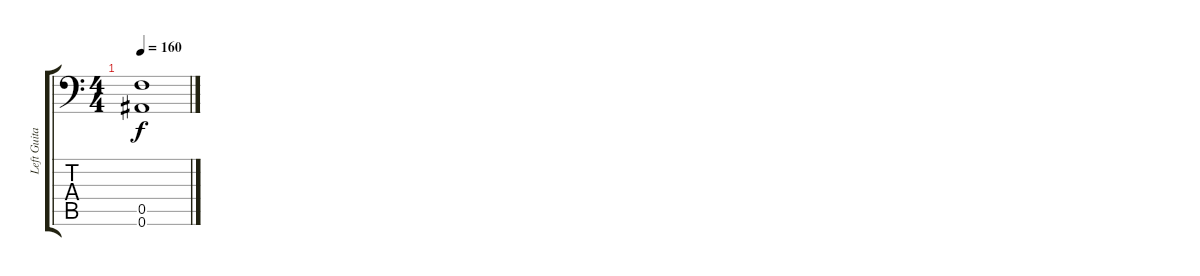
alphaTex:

\track ("Left Guitar" "Left Guita") {instrument distortionguitar}
\staff {score tabs}
\tuning (C4 G3 Eb3 Bb2 F2 Bb1) {hide}
\ts (4 4)
\tempo 160
\clef f4
\ks c
(0.5{t} 0.6{t}).1{dy f}
